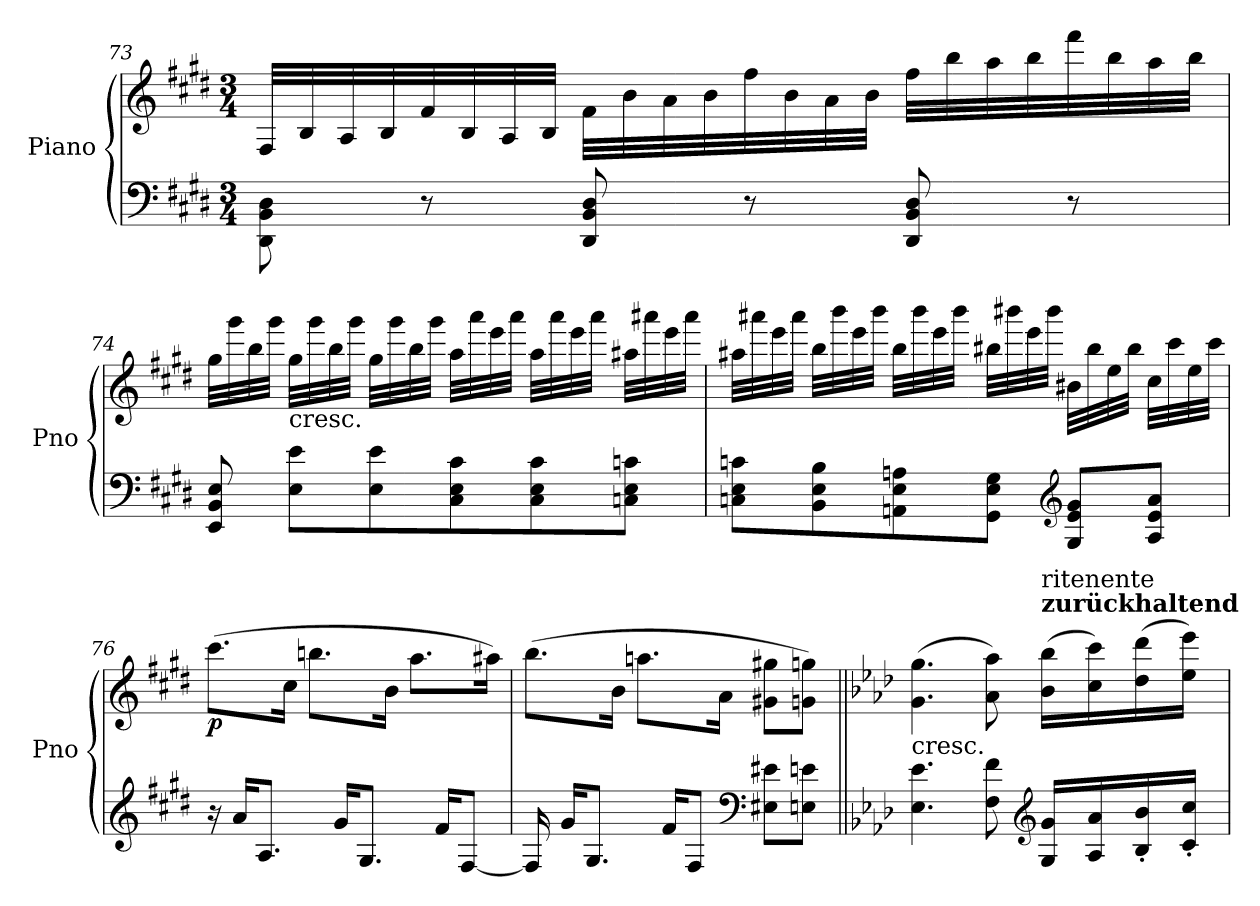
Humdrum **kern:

**kern	**kern	**dynam
*part1	*part1	*part1
*staff2	*staff1	*staff1/2
*I"Piano	*	*
*I'Pno	*	*
!!LO:LB:g=z
*clefF4	*clefG2	*
*k[f#c#g#d#]	*k[f#c#g#d#]	*
*E:	*E:	*
*M3/4	*M3/4	*
=73	=73	=73
8DD#\ 8BB\ 8D#\	32F#/LLL	.
.	32B/	.
.	32A/	.
.	32B/	.
8r	32f#/	.
.	32B/	.
.	32A/	.
.	32B/JJJ	.
8DD#/ 8BB/ 8D#/	32f#\LLL	.
.	32b\	.
.	32a\	.
.	32b\	.
8r	32ff#\	.
.	32b\	.
.	32a\	.
.	32b\JJJ	.
8DD#/ 8BB/ 8D#/	32ff#\LLL	.
.	32bb\	.
.	32aa\	.
.	32bb\	.
8r	32fff#\	.
.	32bb\	.
.	32aa\	.
.	32bb\JJJ	.
!!LO:PB:g=z
=74	=74	=74
8EE/ 8BB/ 8E/	32gg#\LLL	.
.	32ggg#\	.
.	32bb\	.
.	32ggg#\JJJ	.
!	!LO:TX:b:t=cresc.	!
8E\ 8e\L	32gg#\LLL	.
.	32ggg#\	.
.	32bb\	.
.	32ggg#\JJJ	.
8E\ 8e\	32gg#\LLL	.
.	32ggg#\	.
.	32bb\	.
.	32ggg#\JJJ	.
8C#\ 8E\ 8c#\	32aa\LLL	.
.	32aaa\	.
.	32eee\	.
.	32aaa\JJJ	.
8C#\ 8E\ 8c#\	32aa\LLL	.
.	32aaa\	.
.	32eee\	.
.	32aaa\JJJ	.
8Cn\ 8E\ 8cn\J	32aa#X\LLL	.
.	32aaa#X\	.
.	32eee\	.
.	32aaa#\JJJ	.
!!LO:LB:g=z
=75	=75	=75
8Cn\ 8E\ 8cn\L	32aa#X\LLL	.
.	32aaa#X\	.
.	32eee\	.
.	32aaa#\JJJ	.
8BB\ 8E\ 8B\	32bb\LLL	.
.	32bbb\	.
.	32eee\	.
.	32bbb\JJJ	.
8AAn\ 8E\ 8An\	32bb\LLL	.
.	32bbb\	.
.	32eee\	.
.	32bbb\JJJ	.
8GG#\ 8E\ 8G#\J	32bb#X\LLL	.
.	32bbb#X\	.
.	32eee\	.
.	32bbb#\JJJ	.
*clefG2	*	*
8G#/ 8e/ 8g#/L	32b#X\LLL	.
.	32bb#\	.
.	32ee\	.
.	32bb#\JJJ	.
8A/ 8e/ 8a/J	32cc#\LLL	.
.	32ccc#\	.
.	32ee\	.
.	32ccc#\JJJ	.
=76	=76	=76
!	!	!LO:DY:b
16r	(>8.ccc#\L	p
16a/KL	.	.
8.A/J	.	.
.	16cc#\Jk	.
.	8.bbn\L	.
16g#/KL	.	.
8.G#/J	.	.
.	16b\Jk	.
.	8.aa\L	.
16f#/KL	.	.
[8F#/J	.	.
.	16aa#X\Jk)	.
!!LO:LB:g=z
=77	=77	=77
16F#/]	(>8.bb\L	.
16g#/KL	.	.
8.G#/J	.	.
.	16b\Jk	.
.	8.aan\L	.
16f#/KL	.	.
8F#/J	.	.
.	16a\Jk	.
*clefF4	*	*
8E#X\ 8e#X\L	8g#X\ 8gg#X\L	.
8En\ 8en\J	8gn\ 8ggn\J)	.
=78||	=78||	=78||
*k[b-e-a-d-]	*k[b-e-a-d-]	*
*A-:	*A-:	*
!	!LO:TX:b:t=cresc.	!
4.E-\ 4.e-\	(>4.g\ 4.gg\	.
8F\ 8f\	8a-\ 8aa-\)	.
*clefG2	*	*
!	!LO:TX:a:B:t=zurückhaltend	!
!	!LO:TX:a:t=ritenente	!
16G/ 16g/LL	(>16b-\ 16bb-\LL	.
16A-/ 16a-/	16cc\ 16ccc\)	.
16B-/' 16b-/'	(>16dd-\ 16ddd-\	.
16c/' 16cc/'JJ	16ee-\ 16eee-\JJ)	.
=	=	=
*-	*-	*-
